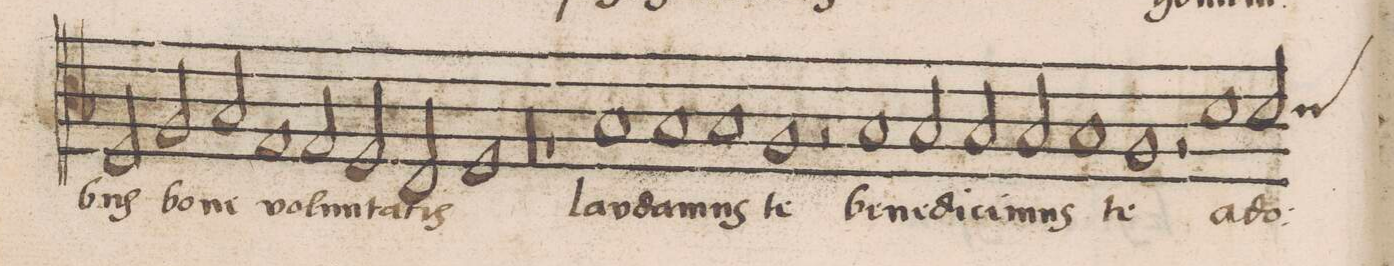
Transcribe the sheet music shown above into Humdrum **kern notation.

**kern	**text
*I"ALTVS	*
*clefC3	*
*k[b-]	*
*met(C)	*
*M2/1	*
2F/	-bus
2A/	bo-
=9-	=9-
2B-/	-ne
1G/	vo-
2G/	-lun-
=10-	=10-
2F/	-ta-
2E/	-tis
1F/	.
=11-	=11-
00r	.
=12-	=12-
=13-	=13-
1r	.
1B-/	Lav-
=14-	=14-
1B-/	-da-
1B-/	-mus
=15-	=15-
1A/	te
2r	.
1B-/	be-
=16-	=16-
2B-/	-ne-
2B-/	-di-
2B-/	-ci-
=17-	=17-
1B-/	-mus
1A/	te
=18-	=18-
2r	.
1d\	a-
*custos:d	*
2d/	-do-
=19-	=19-
*-	*-
